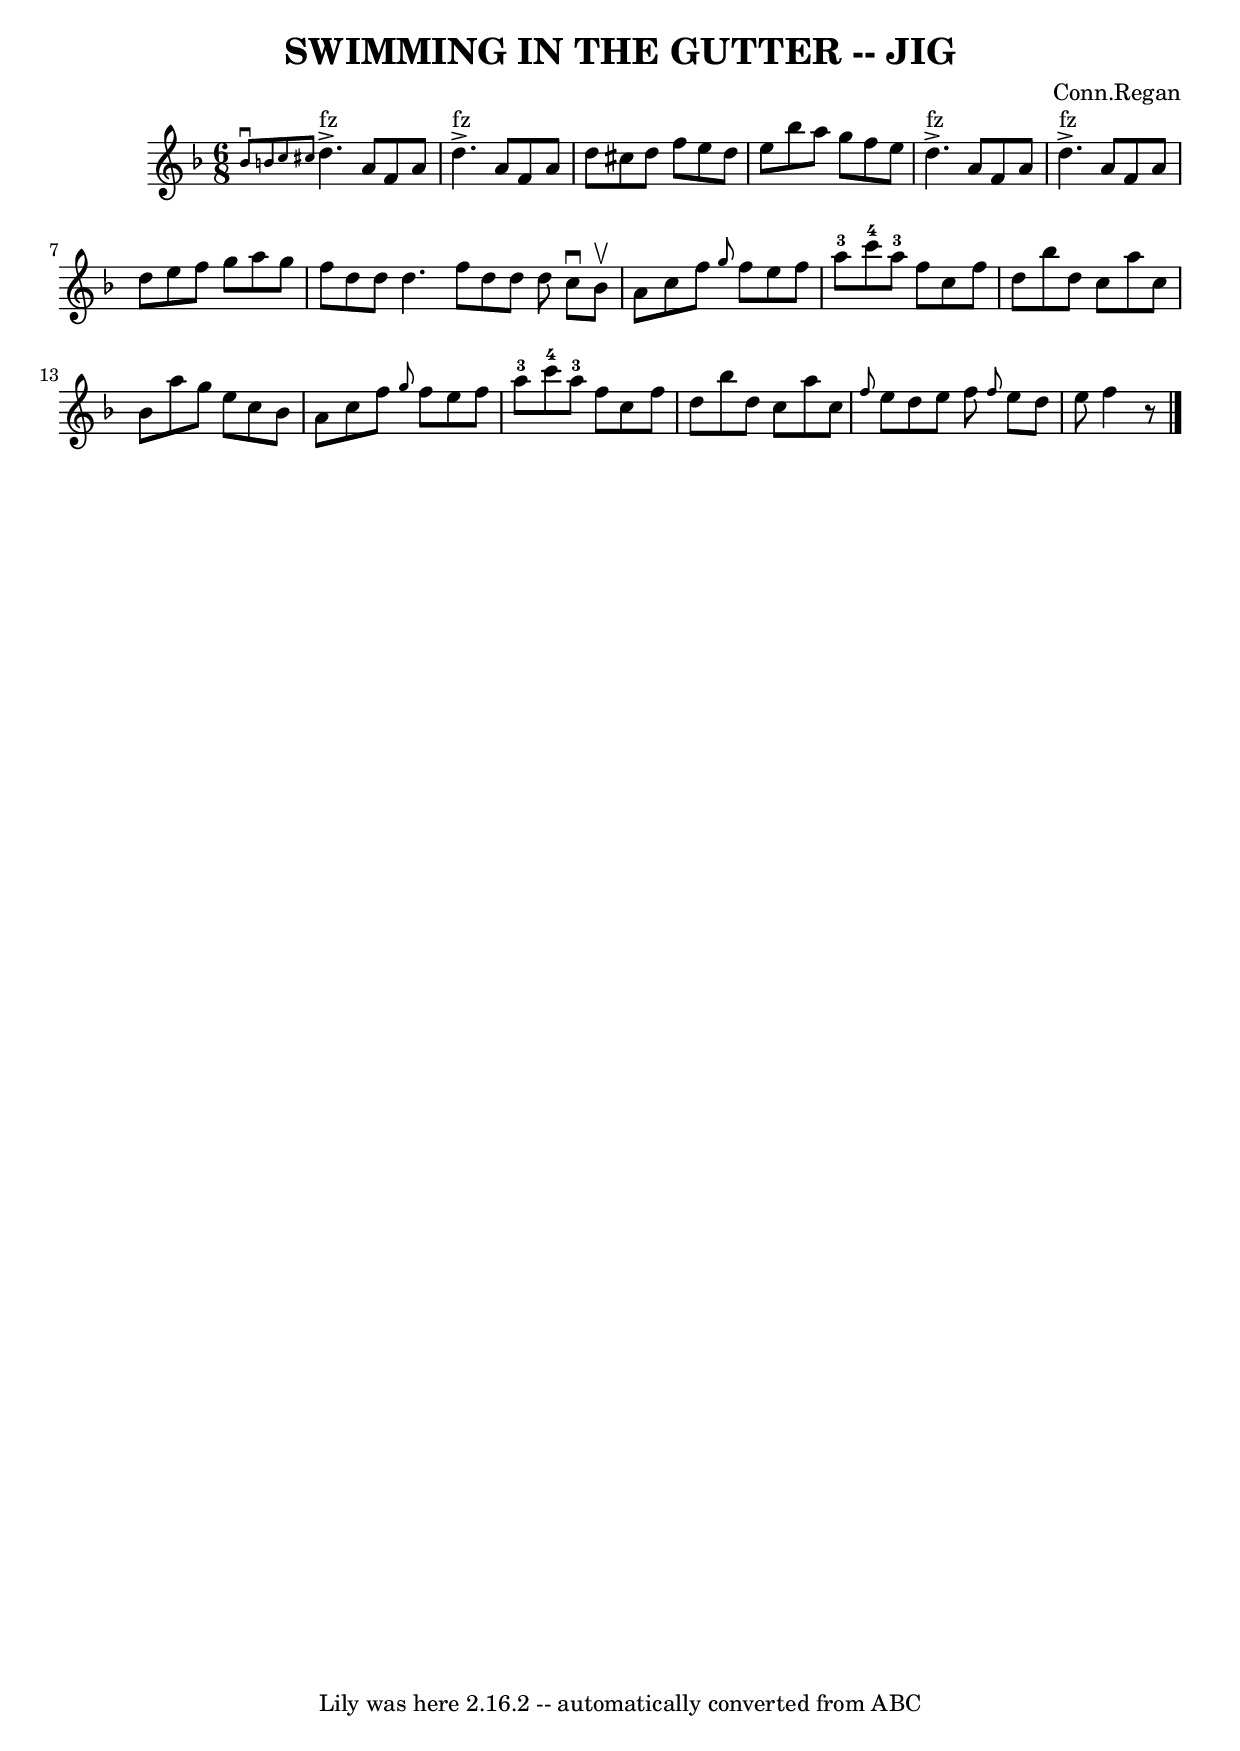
\version "2.7.40"
\include "Mammoth.ily"
\header {
	%% book = "Ryan's Mammoth Collection of Fiddle Tunes"
	composer = "Conn.Regan"
	crossRefNumber = "1"
	footnotes = ""
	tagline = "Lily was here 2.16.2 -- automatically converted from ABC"
	title = "SWIMMING IN THE GUTTER -- JIG"
}
voicedefault =  {


\time 6/8 
\key d \minor   \grace { bes'8^\downbow b'8 c''8 cis''8  
} d''4.^"fz"^\accent a'8 f'8 a'8    |
 d''4. 
^"fz"^\accent a'8 f'8 a'8    |
 d''8 cis''8 d''8 f''8  
 e''8 d''8    |
 e''8 bes''8 a''8 g''8 f''8 e''8     
   |
 d''4.^"fz"^\accent a'8 f'8 a'8    |
 d''4. 
^"fz"^\accent a'8 f'8 a'8    |
 d''8 e''8 f''8 g''8    
a''8 g''8    |
 f''8 d''8 d''8 d''4.    \bar ":|" f''8    
d''8 d''8 d''8    \bar "|."     \bar "|:" c''8^\downbow bes'8 
^\upbow       |
 a'8 c''8 f''8  \grace { g''8  } f''8    
e''8 f''8    |
 a''8-3 c'''8-4 a''8-3 f''8 c''8  
 f''8    |
 d''8 bes''8 d''8 c''8 a''8 c''8    |
 
 bes'8 a''8 g''8 e''8 c''8 bes'8        |
 a'8 c''8  
 f''8  \grace { g''8  } f''8 e''8 f''8    |
 a''8-3   
c'''8-4 a''8-3 f''8 c''8 f''8    |
 d''8 bes''8    
d''8 c''8 a''8 c''8    |
 \grace { f''8  } e''8 d''8    
e''8 f''8    \bar ":|" \grace { f''8  } e''8 d''8 e''8 f''4    
r8   \bar "|."   
}

\score{
    <<

	\context Staff="default"
	{
	    \voicedefault 
	}

    >>
	\layout {
	}
	\midi {}
}
